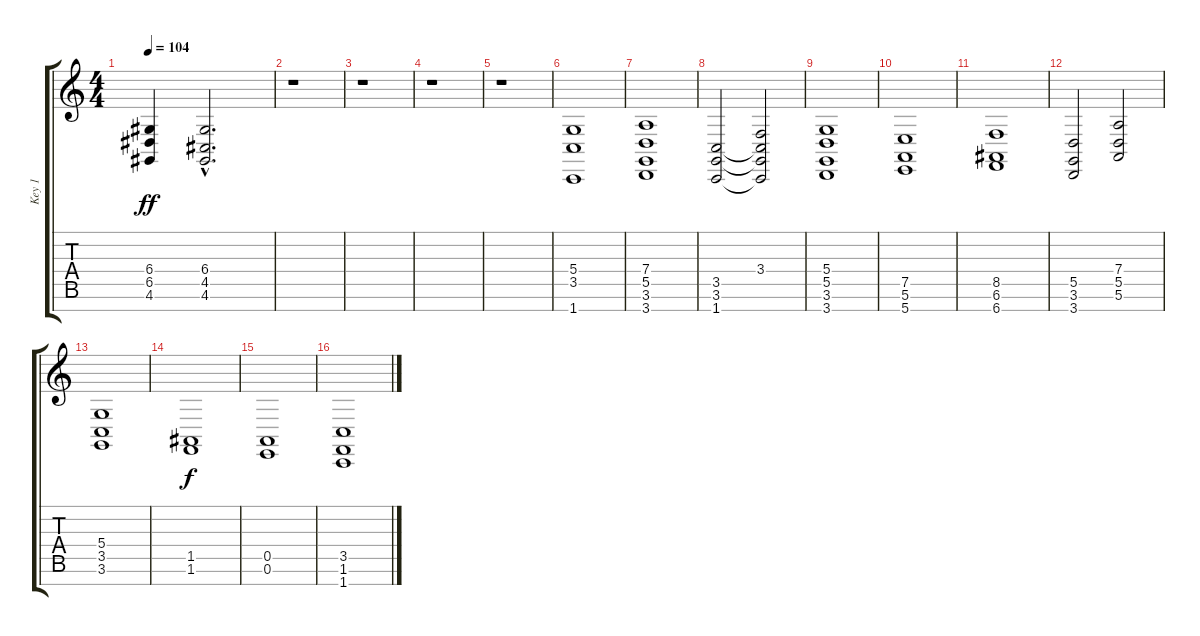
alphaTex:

\track ("Key 1 " "Key 1 ") {instrument pad2warm}
\staff {score tabs}
\tuning (E4 B3 G3 D3 A2 E2 B1) {hide}
\ts (4 4)
\tempo 104
\clef g2
\ks c
(6.4 6.5 4.6).4{dy ff} (6.4{hac} 4.5{hac} 4.6{hac}).2{d} |
r.1 |
r.1 |
r.1 |
r.1 |
(5.4 3.5 1.7).1 |
(7.4 5.5 3.6 3.7).1 |
(3.5 3.6 1.7).2 (3.4 3.5{t} 3.6{t} 1.7{t}).2 |
(5.4 5.5 3.6 3.7).1 |
(7.5 5.6 5.7).1 |
(8.5 6.6 6.7).1 |
(5.5 3.6 3.7).2 (7.4 5.5 5.6).2 |
(5.4 3.5 3.6).1 |
(1.5 1.6).1{dy f} |
(0.5 0.6).1 |
(3.5 1.6 1.7).1
